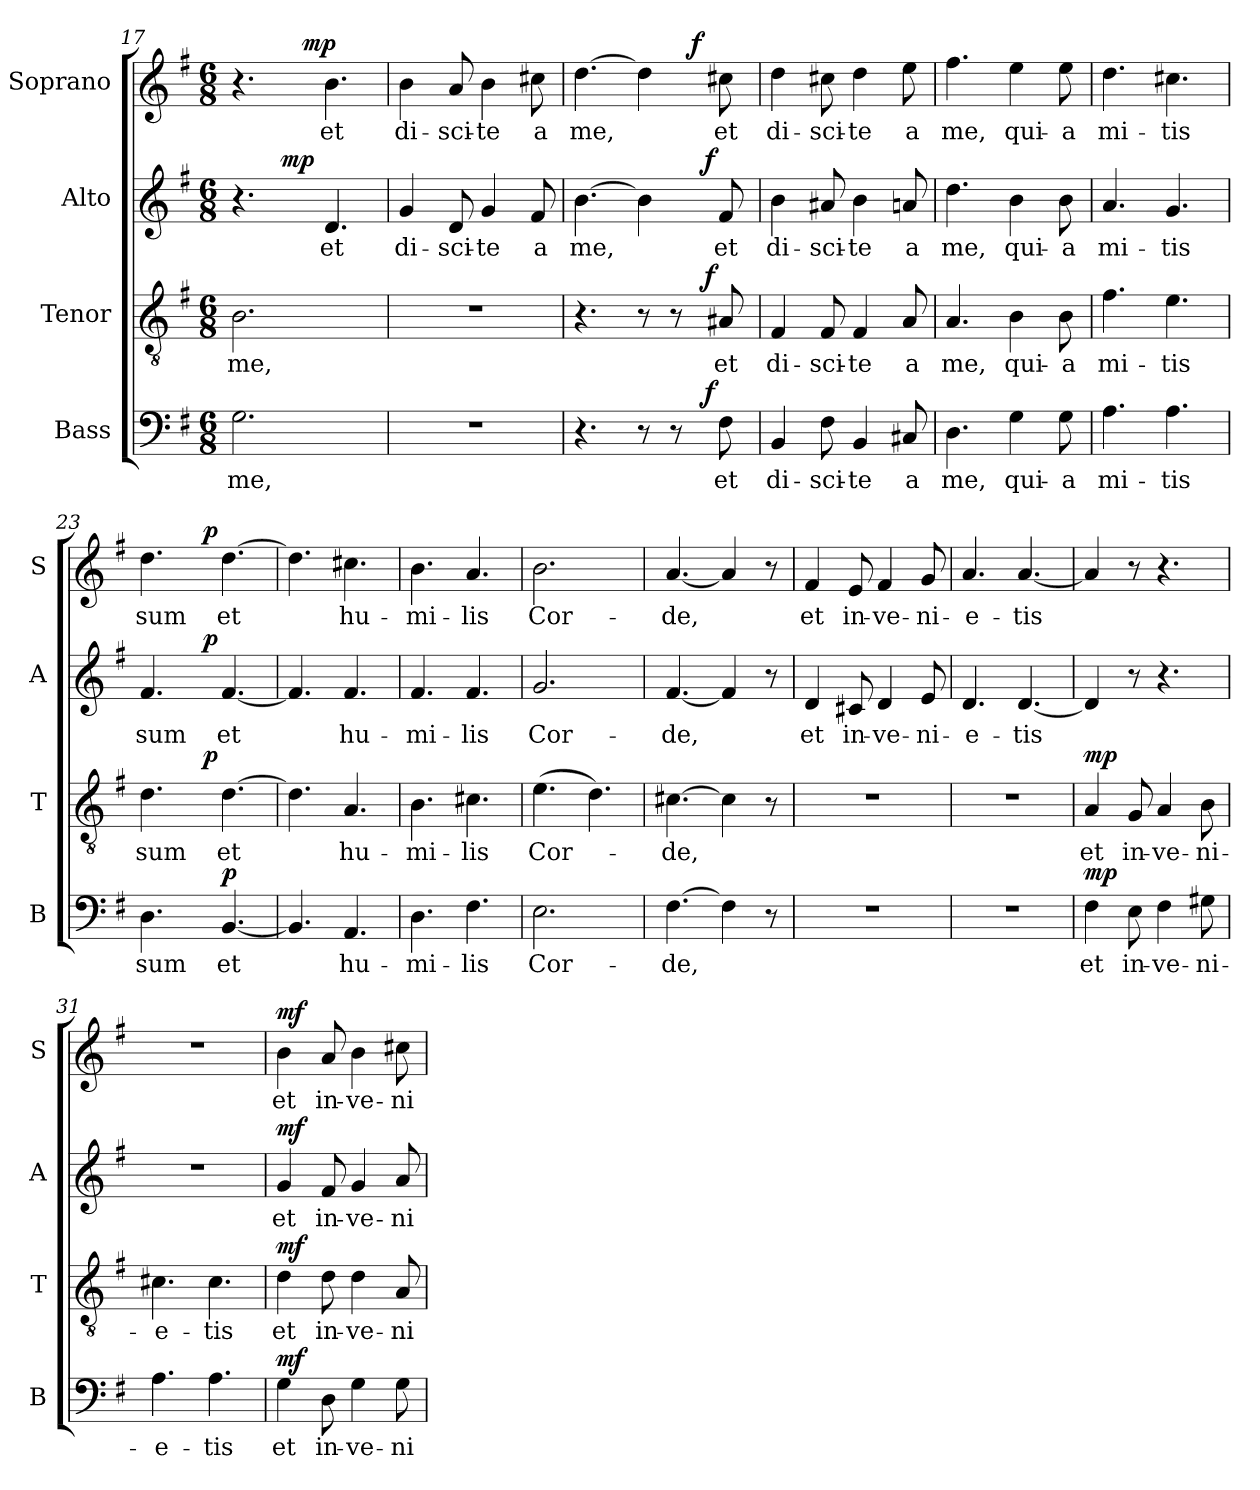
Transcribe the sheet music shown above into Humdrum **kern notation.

**kern	**text	**dynam	**kern	**text	**dynam	**kern	**text	**dynam	**kern	**text	**dynam
*part4	*part4	*part4	*part3	*part3	*part3	*part2	*part2	*part2	*part1	*part1	*part1
*staff4	*staff4	*staff4	*staff3	*staff3	*staff3	*staff2	*staff2	*staff2	*staff1	*staff1	*staff1
*I"Bass	*	*	*I"Tenor	*	*	*I"Alto	*	*	*I"Soprano	*	*
*I'B	*	*	*I'T	*	*	*I'A	*	*	*I'S	*	*
*clefF4	*	*	*clefGv2	*	*	*clefG2	*	*	*clefG2	*	*
*k[f#]	*	*	*k[f#]	*	*	*k[f#]	*	*	*k[f#]	*	*
*G:	*	*	*G:	*	*	*G:	*	*	*G:	*	*
*M6/8	*	*	*M6/8	*	*	*M6/8	*	*	*M6/8	*	*
=17	=17	=17	=17	=17	=17	=17	=17	=17	=17	=17	=17
!	!LO:LY:b	!	!	!LO:LY:b	!	!	!	!	!	!	!
*	*	*	*	*	*	*^	*	*	*^	*	*
2.G\	me,	.	2.B\	me,	.	4.r	4ryy	.	.	4.r	4ryy	.	.
!	!	!	!	!	!	!	!	!	!LO:DY:a	!	!	!	!
.	.	.	.	.	.	.	2ryy	.	mp	.	16ryy	.	.
!	!	!	!	!	!	!	!	!	!	!	!	!	!LO:DY:a
.	.	.	.	.	.	.	.	.	.	.	4..ryy	.	mp
!	!	!	!	!	!	!	!	!LO:LY:b	!	!	!	!LO:LY:b	!
.	.	.	.	.	.	4.d/	.	et	.	4.b\	.	et	.
=18	=18	=18	=18	=18	=18	=18	=18	=18	=18	=18	=18	=18	=18
!LO:N:vis=1	!	!	!LO:N:vis=1	!	!	!	!	!LO:LY:b	!	!	!	!LO:LY:b	!
*	*	*	*	*	*	*v	*v	*	*	*	*	*	*
*	*	*	*	*	*	*	*	*	*v	*v	*	*
2.r	.	.	2.r	.	.	4g/	di-	.	4b\	di-	.
!	!	!	!	!	!	!	!LO:LY:b	!	!	!LO:LY:b	!
.	.	.	.	.	.	8d/	-sci-	.	8a/	-sci-	.
!	!	!	!	!	!	!	!LO:LY:b:rj	!	!	!LO:LY:b:rj	!
.	.	.	.	.	.	4g/	-te	.	4b\	-te	.
!	!	!	!	!	!	!	!LO:LY:b	!	!	!LO:LY:b	!
.	.	.	.	.	.	8f#/	a	.	8cc#X\	a	.
=19	=19	=19	=19	=19	=19	=19	=19	=19	=19	=19	=19
!	!	!	!	!	!	!	!LO:LY:b	!	!	!LO:LY:b	!
*^	*	*	*^	*	*	*^	*	*	*^	*	*
4.r	2ryy	.	.	4.r	2ryy	.	.	[>4.b\	2ryy	me,	.	[>4.dd\	2ryy	me,	.
8r	.	.	.	8r	.	.	.	4b\]	.	.	.	4dd\]	.	.	.
8r	16.ryy	.	.	8r	16.ryy	.	.	.	16.ryy	.	.	.	16ryy	.	.
!	!	!	!	!	!	!	!	!	!	!	!	!	!	!	!LO:DY:a
.	.	.	.	.	.	.	.	.	.	.	.	.	8.ryy	.	f
!	!	!	!LO:DY:a	!	!	!	!LO:DY:a	!	!	!	!LO:DY:a	!	!	!	!
.	8ryy	.	f	.	8ryy	.	f	.	8ryy	.	f	.	.	.	.
!	!	!LO:LY:b	!	!	!	!LO:LY:b	!	!	!	!LO:LY:b	!	!	!	!LO:LY:b	!
8F#\	.	et	.	8A#X/	.	et	.	8f#/	.	et	.	8cc#X\	.	et	.
.	32ryy	.	.	.	32ryy	.	.	.	32ryy	.	.	.	.	.	.
=20	=20	=20	=20	=20	=20	=20	=20	=20	=20	=20	=20	=20	=20	=20	=20
!	!	!LO:LY:b	!	!	!	!LO:LY:b	!	!	!	!LO:LY:b	!	!	!	!LO:LY:b	!
*v	*v	*	*	*	*	*	*	*v	*v	*	*	*v	*v	*	*
*	*	*	*v	*v	*	*	*	*	*	*	*	*
4BB/	di-	.	4F#/	di-	.	4b\	di-	.	4dd\	di-	.
!	!LO:LY:b	!	!	!LO:LY:b	!	!	!LO:LY:b	!	!	!LO:LY:b	!
8F#\	-sci-	.	8F#/	-sci-	.	8a#X/	-sci-	.	8cc#X\	-sci-	.
!	!LO:LY:b:rj	!	!	!LO:LY:b:rj	!	!	!LO:LY:b:rj	!	!	!LO:LY:b:rj	!
4BB/	-te	.	4F#/	-te	.	4b\	-te	.	4dd\	-te	.
!	!LO:LY:b	!	!	!LO:LY:b	!	!	!LO:LY:b	!	!	!LO:LY:b	!
8C#X/	a	.	8A/	a	.	8an/	a	.	8ee\	a	.
=21	=21	=21	=21	=21	=21	=21	=21	=21	=21	=21	=21
!	!LO:LY:b	!	!	!LO:LY:b	!	!	!LO:LY:b	!	!	!LO:LY:b	!
4.D\	me,	.	4.A/	me,	.	4.dd\	me,	.	4.ff#\	me,	.
!	!LO:LY:b	!	!	!LO:LY:b	!	!	!LO:LY:b	!	!	!LO:LY:b	!
4G\	qui-	.	4B\	qui-	.	4b\	qui-	.	4ee\	qui-	.
!	!LO:LY:b	!	!	!LO:LY:b	!	!	!LO:LY:b	!	!	!LO:LY:b	!
8G\	-a	.	8B\	-a	.	8b\	-a	.	8ee\	-a	.
=22	=22	=22	=22	=22	=22	=22	=22	=22	=22	=22	=22
!	!LO:LY:b	!	!	!LO:LY:b	!	!	!LO:LY:b	!	!	!LO:LY:b	!
4.A\	mi-	.	4.f#\	mi-	.	4.a/	mi-	.	4.dd\	mi-	.
!	!LO:LY:b	!	!	!LO:LY:b	!	!	!LO:LY:b	!	!	!LO:LY:b	!
4.A\	-tis	.	4.e\	-tis	.	4.g/	-tis	.	4.cc#X\	-tis	.
=23	=23	=23	=23	=23	=23	=23	=23	=23	=23	=23	=23
!	!LO:LY:b	!	!	!LO:LY:b	!	!	!LO:LY:b	!	!	!LO:LY:b	!
*	*	*	*^	*	*	*^	*	*	*^	*	*
4.D\	sum	.	4.d\	4ryy	sum	.	4.f#/	4ryy	sum	.	4.dd\	4ryy	sum	.
.	.	.	.	16ryy	.	.	.	16ryy	.	.	.	16ryy	.	.
!	!	!	!	!	!	!LO:DY:a	!	!	!	!LO:DY:a	!	!	!	!LO:DY:a
.	.	.	.	4..ryy	.	p	.	4..ryy	.	p	.	4..ryy	.	p
!	!LO:LY:b	!LO:DY:a	!	!	!LO:LY:b	!	!	!	!LO:LY:b	!	!	!	!LO:LY:b	!
[<4.BB/	et	p	[>4.d\	.	et	.	[<4.f#/	.	et	.	[>4.dd\	.	et	.
*	*	*	*v	*v	*	*	*	*	*	*	*v	*v	*	*
*	*	*	*	*	*	*v	*v	*	*	*	*	*
=24	=24	=24	=24	=24	=24	=24	=24	=24	=24	=24	=24
4.BB/]	.	.	4.d\]	.	.	4.f#/]	.	.	4.dd\]	.	.
!	!LO:LY:b	!	!	!LO:LY:b	!	!	!LO:LY:b	!	!	!LO:LY:b	!
4.AA/	hu-	.	4.A/	hu-	.	4.f#/	hu-	.	4.cc#X\	hu-	.
!!LO:PB:g=z
=25	=25	=25	=25	=25	=25	=25	=25	=25	=25	=25	=25
!	!LO:LY:b	!	!	!LO:LY:b	!	!	!LO:LY:b	!	!	!LO:LY:b	!
4.D\	-mi-	.	4.B\	-mi-	.	4.f#/	-mi-	.	4.b\	-mi-	.
!	!LO:LY:b	!	!	!LO:LY:b	!	!	!LO:LY:b	!	!	!LO:LY:b	!
4.F#\	-lis	.	4.c#X\	-lis	.	4.f#/	-lis	.	4.a/	-lis	.
=26	=26	=26	=26	=26	=26	=26	=26	=26	=26	=26	=26
!	!LO:LY:b	!	!	!LO:LY:b	!	!	!LO:LY:b	!	!	!LO:LY:b	!
2.E\	Cor-	.	(>4.e\	Cor-	.	2.g/	Cor-	.	2.b\	Cor-	.
.	.	.	4.d\)	.	.	.	.	.	.	.	.
=27	=27	=27	=27	=27	=27	=27	=27	=27	=27	=27	=27
!	!LO:LY:b	!	!	!LO:LY:b	!	!	!LO:LY:b	!	!	!LO:LY:b	!
[>4.F#\	-de,	.	[>4.c#X\	-de,	.	[<4.f#/	-de,	.	[<4.a/	-de,	.
4F#\]	.	.	4c#\]	.	.	4f#/]	.	.	4a/]	.	.
8r	.	.	8r	.	.	8r	.	.	8r	.	.
=28	=28	=28	=28	=28	=28	=28	=28	=28	=28	=28	=28
!LO:N:vis=1	!	!	!LO:N:vis=1	!	!	!	!LO:LY:b	!	!	!LO:LY:b	!
2.r	.	.	2.r	.	.	4d/	et	.	4f#/	et	.
!	!	!	!	!	!	!	!LO:LY:b	!	!	!LO:LY:b	!
.	.	.	.	.	.	8c#X/	in-	.	8e/	in-	.
!	!	!	!	!	!	!	!LO:LY:b:rj	!	!	!LO:LY:b:rj	!
.	.	.	.	.	.	4d/	-ve-	.	4f#/	-ve-	.
!	!	!	!	!	!	!	!LO:LY:b	!	!	!LO:LY:b	!
.	.	.	.	.	.	8e/	-ni-	.	8g/	-ni-	.
=29	=29	=29	=29	=29	=29	=29	=29	=29	=29	=29	=29
!LO:N:vis=1	!	!	!LO:N:vis=1	!	!	!	!LO:LY:b	!	!	!LO:LY:b	!
2.r	.	.	2.r	.	.	4.d/	-e-	.	4.a/	-e-	.
!	!	!	!	!	!	!	!LO:LY:b	!	!	!LO:LY:b	!
.	.	.	.	.	.	[<4.d/	-tis	.	[<4.a/	-tis	.
=30	=30	=30	=30	=30	=30	=30	=30	=30	=30	=30	=30
!	!LO:LY:b	!LO:DY:a	!	!LO:LY:b	!LO:DY:a	!	!	!	!	!	!
4F#\	et	mp	4A/	et	mp	4d/]	.	.	4a/]	.	.
!	!LO:LY:b	!	!	!LO:LY:b	!	!	!	!	!	!	!
8E\	in-	.	8G/	in-	.	8r	.	.	8r	.	.
!	!LO:LY:b	!	!	!LO:LY:b:rj	!	!	!	!	!	!	!
4F#\	-ve-	.	4A/	-ve-	.	4.r	.	.	4.r	.	.
!	!LO:LY:b	!	!	!LO:LY:b	!	!	!	!	!	!	!
8G#X\	-ni-	.	8B\	-ni-	.	.	.	.	.	.	.
=31	=31	=31	=31	=31	=31	=31	=31	=31	=31	=31	=31
!	!LO:LY:b	!	!	!LO:LY:b	!	!LO:N:vis=1	!	!	!LO:N:vis=1	!	!
4.A\	-e-	.	4.c#X\	-e-	.	2.r	.	.	2.r	.	.
!	!LO:LY:b	!	!	!LO:LY:b	!	!	!	!	!	!	!
4.A\	-tis	.	4.c#\	-tis	.	.	.	.	.	.	.
=32	=32	=32	=32	=32	=32	=32	=32	=32	=32	=32	=32
!	!LO:LY:b	!LO:DY:a	!	!LO:LY:b	!LO:DY:a	!	!LO:LY:b	!LO:DY:a	!	!LO:LY:b	!LO:DY:a
4G\	et	mf	4d\	et	mf	4g/	et	mf	4b\	et	mf
!	!LO:LY:b	!	!	!LO:LY:b	!	!	!LO:LY:b	!	!	!LO:LY:b	!
8D\	in-	.	8d\	in-	.	8f#/	in-	.	8a/	in-	.
!	!LO:LY:b:rj	!	!	!LO:LY:b:rj	!	!	!LO:LY:b:rj	!	!	!LO:LY:b	!
4G\	-ve-	.	4d\	-ve-	.	4g/	-ve-	.	4b\	-ve-	.
!	!LO:LY:b	!	!	!LO:LY:b	!	!	!LO:LY:b	!	!	!LO:LY:b	!
8G\	-ni-	.	8A/	-ni-	.	8a/	-ni-	.	8cc#X\	-ni-	.
=	=	=	=	=	=	=	=	=	=	=	=
*-	*-	*-	*-	*-	*-	*-	*-	*-	*-	*-	*-
